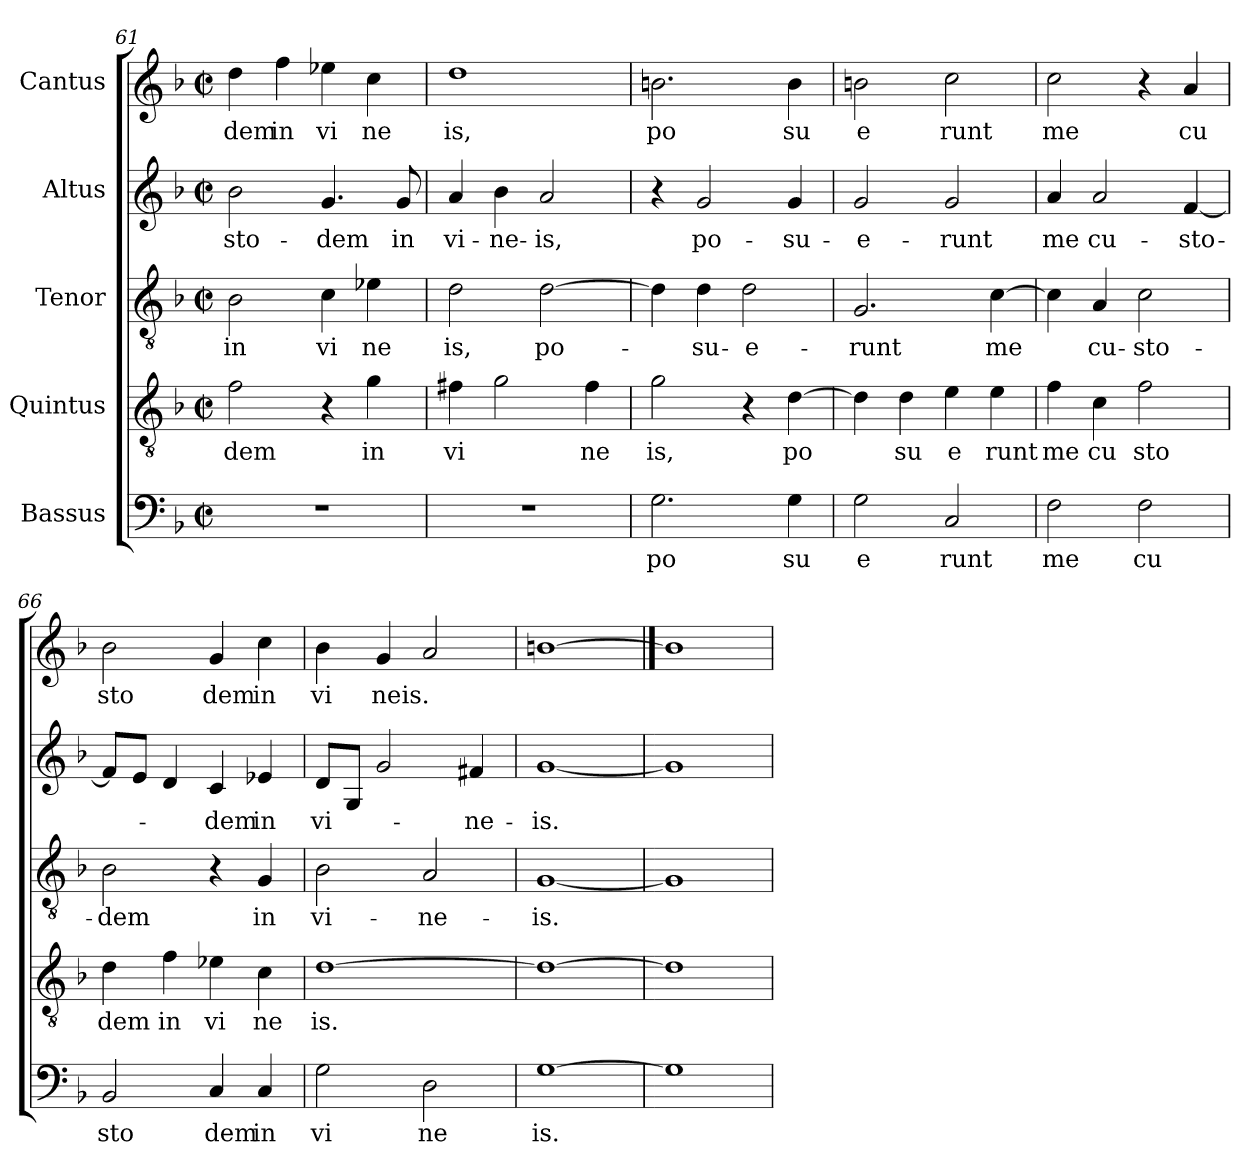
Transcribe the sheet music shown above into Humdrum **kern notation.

**kern	**text	**kern	**text	**kern	**text	**kern	**text	**kern	**text
*part5	*part5	*part4	*part4	*part3	*part3	*part2	*part2	*part1	*part1
*staff5	*staff5	*staff4	*staff4	*staff3	*staff3	*staff2	*staff2	*staff1	*staff1
*I"Bassus	*	*I"Quintus	*	*I"Tenor	*	*I"Altus	*	*I"Cantus	*
*clefF4	*	*clefGv2	*	*clefGv2	*	*clefG2	*	*clefG2	*
*k[b-]	*	*k[b-]	*	*k[b-]	*	*k[b-]	*	*k[b-]	*
*F:	*	*F:	*	*F:	*	*F:	*	*F:	*
*M2/2	*	*M2/2	*	*M2/2	*	*M2/2	*	*M2/2	*
*met(c|)	*	*met(c|)	*	*met(c|)	*	*met(c|)	*	*met(c|)	*
=61	=61	=61	=61	=61	=61	=61	=61	=61	=61
!	!	!	!LO:LY:b:cj	!	!LO:LY:b:cj	!	!LO:LY:b:cj	!	!LO:LY:b:cj
1r	.	2f\	dem	2B-\	in	2b-\	-sto-	4dd\	dem
!	!	!	!	!	!	!	!	!	!LO:LY:b:cj
.	.	.	.	.	.	.	.	4ff\	in
!	!	!	!	!	!LO:LY:b:cj	!	!LO:LY:b:cj	!	!LO:LY:b:cj
.	.	4r	.	4c\	vi	4.g/	-dem	4ee-X\	vi
!	!	!	!LO:LY:b:cj	!	!LO:LY:b:cj	!	!	!	!LO:LY:b:cj
.	.	4g\	in	4e-X\	ne	.	.	4cc\	ne
!	!	!	!	!	!	!	!LO:LY:b:cj	!	!
.	.	.	.	.	.	8g/	in	.	.
!!LO:LB:g=z
=62	=62	=62	=62	=62	=62	=62	=62	=62	=62
!	!	!	!LO:LY:b:cj	!	!LO:LY:b:cj	!	!LO:LY:b:cj	!	!LO:LY:b:cj
1r	.	4f#X\	vi	2d\	is,	4a/	vi-	1dd	is,
!	!	!	!	!	!	!	!LO:LY:b:cj	!	!
.	.	2g\	.	.	.	4b-\	-ne-	.	.
!	!	!	!	!	!LO:LY:b:cj	!	!LO:LY:b:cj	!	!
.	.	.	.	[>2d\	po-	2a/	-is,	.	.
!	!	!	!LO:LY:b:cj	!	!	!	!	!	!
.	.	4f#\	ne	.	.	.	.	.	.
=63	=63	=63	=63	=63	=63	=63	=63	=63	=63
!	!LO:LY:b:cj	!	!LO:LY:b:cj	!	!	!	!	!	!LO:LY:b:cj
2.G\	po	2g\	is,	4d\]	.	4r	.	2.bn\	po
!	!	!	!	!	!LO:LY:b:cj	!	!LO:LY:b:cj	!	!
.	.	.	.	4d\	-su-	2g/	po-	.	.
!	!	!	!	!	!LO:LY:b:cj	!	!	!	!
.	.	4r	.	2d\	-e-	.	.	.	.
!	!LO:LY:b:cj	!	!LO:LY:b:cj	!	!	!	!LO:LY:b:cj	!	!LO:LY:b:cj
4G\	su	[>4d\	po	.	.	4g/	-su-	4b\	su
=64	=64	=64	=64	=64	=64	=64	=64	=64	=64
!	!LO:LY:b:cj	!	!	!	!LO:LY:b:cj	!	!LO:LY:b:cj	!	!LO:LY:b:cj
2G\	e	4d\]	.	2.G/	-runt	2g/	-e-	2bn\	e
!	!	!	!LO:LY:b:cj	!	!	!	!	!	!
.	.	4d\	su	.	.	.	.	.	.
!	!LO:LY:b:cj	!	!LO:LY:b:cj	!	!	!	!LO:LY:b:cj	!	!LO:LY:b:cj
2C/	runt	4e\	e	.	.	2g/	-runt	2cc\	runt
!	!	!	!LO:LY:b:cj	!	!LO:LY:b	!	!	!	!
.	.	4e\	runt	[>4c\	me	.	.	.	.
=65	=65	=65	=65	=65	=65	=65	=65	=65	=65
!	!LO:LY:b:cj	!	!LO:LY:b:cj	!	!	!	!LO:LY:b:cj	!	!LO:LY:b:cj
2F\	me	4f\	me	4c\]	.	4a/	me	2cc\	me
!	!	!	!LO:LY:b:cj	!	!LO:LY:b:cj	!	!LO:LY:b:cj	!	!
.	.	4c\	cu	4A/	cu-	2a/	cu-	.	.
!	!LO:LY:b:cj	!	!LO:LY:b:cj	!	!LO:LY:b:cj	!	!	!	!
2F\	cu	2f\	sto	2c\	-sto-	.	.	4r	.
!	!	!	!	!	!	!	!LO:LY:b	!	!LO:LY:b:cj
.	.	.	.	.	.	[<4f/	-sto-	4a/	cu
=66	=66	=66	=66	=66	=66	=66	=66	=66	=66
!	!LO:LY:b:cj	!	!LO:LY:b:cj	!	!LO:LY:b:cj	!	!	!	!LO:LY:b:cj
2BB-/	sto	4d\	dem	2B-\	-dem	8f/L]	.	2b-\	sto
.	.	.	.	.	.	8e/J	.	.	.
!	!	!	!LO:LY:b:cj	!	!	!	!	!	!
.	.	4f\	in	.	.	4d/	.	.	.
!	!LO:LY:b:cj	!	!LO:LY:b:cj	!	!	!	!LO:LY:b:cj	!	!LO:LY:b:cj
4C/	dem	4e-X\	vi	4r	.	4c/	-dem	4g/	dem
!	!LO:LY:b:cj	!	!LO:LY:b:cj	!	!LO:LY:b:cj	!	!LO:LY:b:cj	!	!LO:LY:b:cj
4C/	in	4c\	ne	4G/	in	4e-X/	in	4cc\	in
=67	=67	=67	=67	=67	=67	=67	=67	=67	=67
!	!LO:LY:b:cj	!	!LO:LY:b:cj	!	!LO:LY:b:cj	!	!LO:LY:b:cj	!	!LO:LY:b:cj
2G\	vi	[>1d	is.	2B-\	vi-	8d/L	vi-	4b-\	vi
.	.	.	.	.	.	8G/J	.	.	.
!	!	!	!	!	!	!	!	!	!LO:LY:b:cj
.	.	.	.	.	.	2g/	.	4g/	ne
!	!LO:LY:b:cj	!	!	!	!LO:LY:b:cj	!	!	!	!LO:LY:b:cj
2D\	ne	.	.	2A/	-ne-	.	.	2a/	is.
!	!	!	!	!	!	!	!LO:LY:b:cj	!	!
.	.	.	.	.	.	4f#X/	-ne-	.	.
=68	=68	=68	=68	=68	=68	=68	=68	=68	=68
!	!LO:LY:b:cj	!	!	!	!LO:LY:b:cj	!	!LO:LY:b:cj	!	!
[1G	is.	1d_	.	[1G	-is.	[1g	-is.	[1bn	.
=69	==69	=69	==69	=69	==69	=69	==69	==69	==69
1G]	.	1d]	.	1G]	.	1g]	.	1b]	.
=	=	=	=	=	=	=	=	=	=
*-	*-	*-	*-	*-	*-	*-	*-	*-	*-
